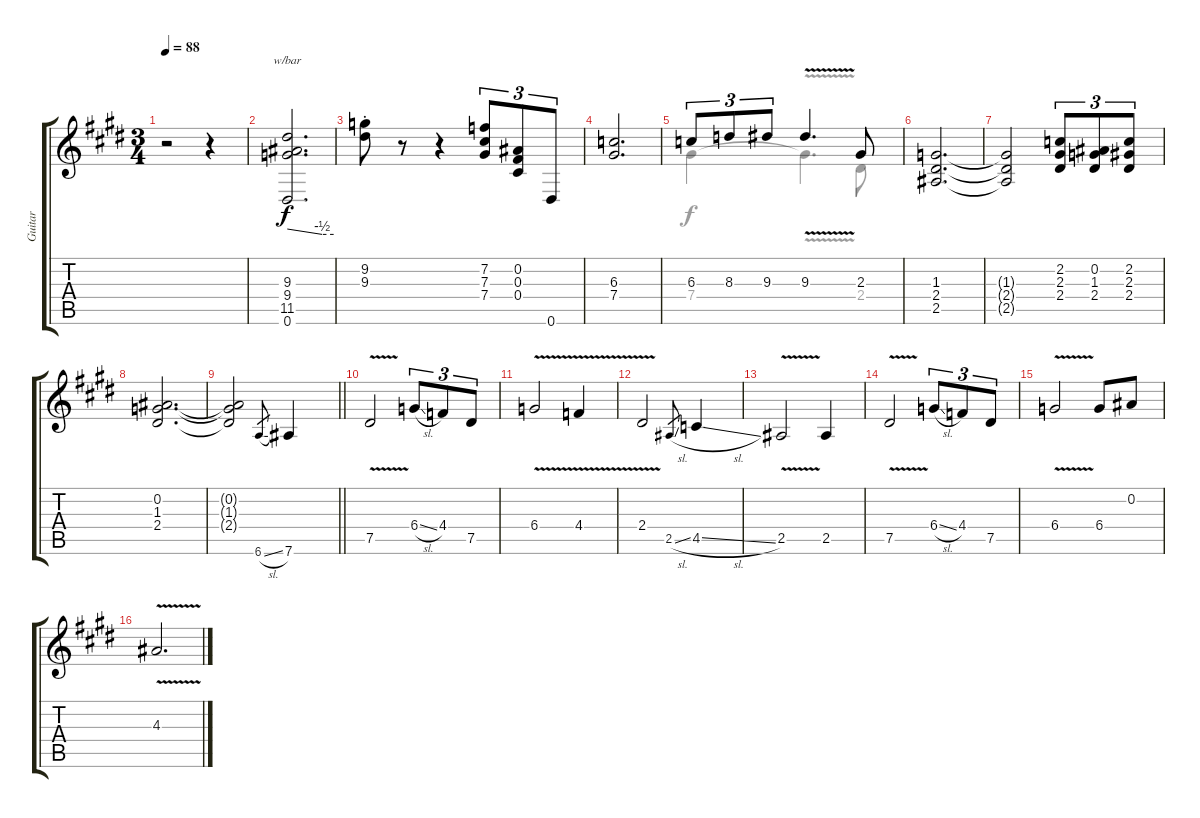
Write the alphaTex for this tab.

\track ("Guitar" "Guitar") {instrument overdrivenguitar}
\staff {score tabs}
\tuning (Eb4 Bb3 Gb3 Db3 Ab2 Eb2) {hide}
\voice
\ts (3 4)
\tempo 88
\clef g2
\ks e
r.2{dy f instrument overdrivenguitar} r.4 |
\ks c#minor
(9.3 9.4 11.5 0.6).2{d tbe (custom default 0 0 45 -2 60 -2)} |
(9.2{st} 9.3{st}).8 r.8 r.4 (7.2 7.3 7.4).8{tu (3 2)} (0.2 0.3 0.4).8{tu (3 2)} 0.6.8{tu (3 2)} |
(6.3 7.4).2{d} |
\ks e
6.3.8{tu (3 2)} 8.3.8{tu (3 2)} 9.3.8{tu (3 2)} 9.3{v}.4{d} 2.3.8 |
\ks c#minor
(1.3 2.4 2.5).2{d} |
(1.3{t} 2.4{t} 2.5{t}).2 (2.2 2.3 2.4).8{tu (3 2)} (0.2 1.3 2.4).8{tu (3 2)} (2.2 2.3 2.4).8{tu (3 2)} |
(0.2 1.3 2.4).2{d} |
\barLineRight lightlight
(0.2{t} 1.3{t} 2.4{t}).2 6.6{sl}.8{gr} 7.6.4 |
\ks e
7.5{v}.2 6.4{sl}.8{tu (3 2)} 4.4.8{tu (3 2)} 7.5.8{tu (3 2)} |
\ks c#minor
6.4{v}.2 4.4{v}.4 |
2.4{v}.2 2.5{sl}.8{gr} 4.5{sl}.4 |
2.5{v}.2 2.5.4 |
\ks e
7.5{v}.2 6.4{sl}.8{tu (3 2)} 4.4.8{tu (3 2)} 7.5.8{tu (3 2)} |
\ks c#minor
6.4{v}.2 6.4.8 0.2.8 |
4.3{v}.2{d}
\voice
\clef g2
\ottava regular
\simile none
\ks e
|
\ks c#minor
|
|
|
\ks e
7.4.4 7.4{v t}.4{d} 2.4.8 |
\ks c#minor
|
|
|
\barLineRight lightlight
|
\ks e
|
\ks c#minor
|
|
|
\ks e
|
\ks c#minor
|
